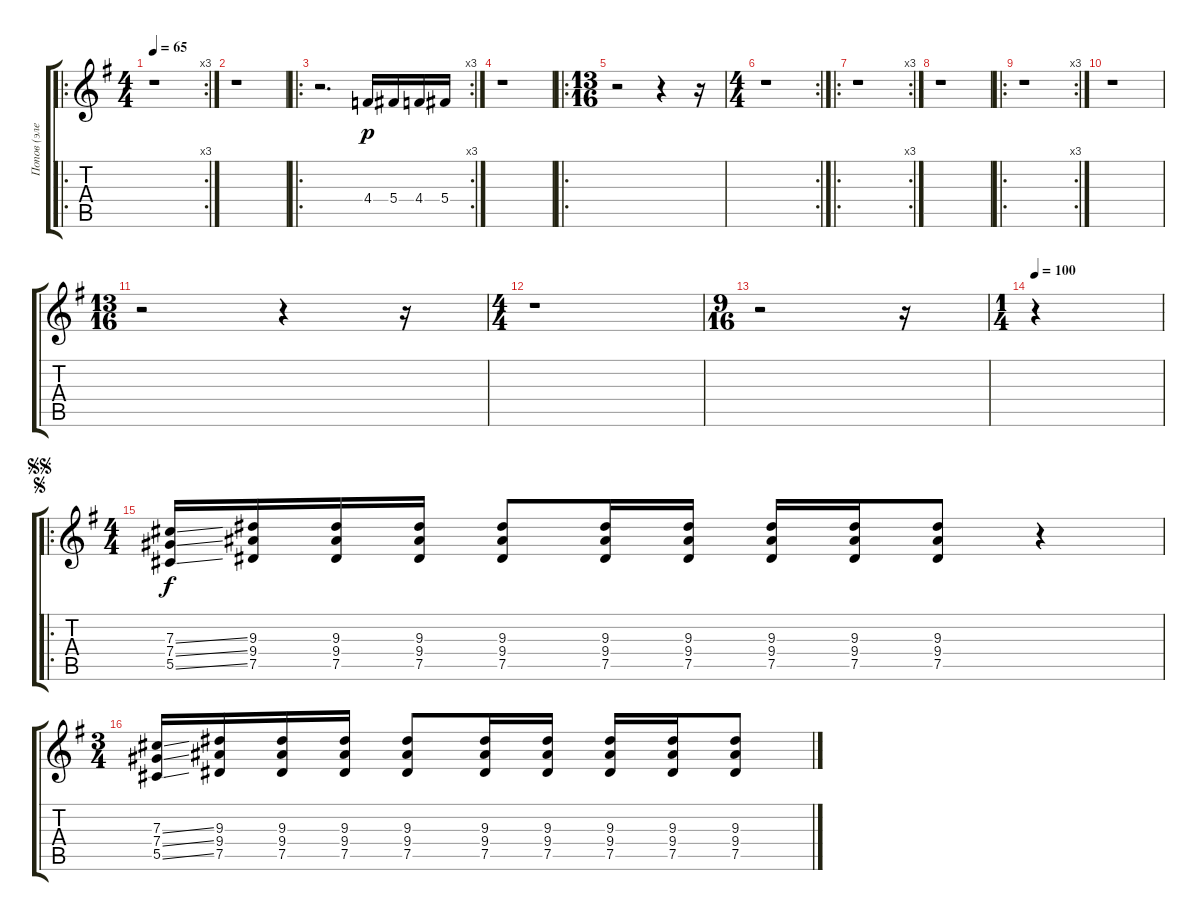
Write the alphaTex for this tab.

\track ("Попов (электро)" "Попов (эле") {instrument distortionguitar}
\staff {score tabs}
\tuning (Eb4 Bb3 Gb3 Db3 Ab2 Eb2) {hide}
\ro
\rc 3
\ts (4 4)
\tempo 65
\clef g2
\ks g
r.1{dy p instrument distortionguitar} |
r.1 |
\ro
\rc 3
r.2{d} 4.4.16 5.4.16 4.4.16 5.4.16 |
r.1 |
\ro
\ts (13 16)
r.2 r.4 r.16 |
\rc 2
\ts (4 4)
r.1 |
\ro
\rc 3
r.1 |
r.1 |
\ro
\rc 3
r.1 |
r.1 |
\ts (13 16)
r.2 r.4 r.16 |
\ts (4 4)
r.1 |
\ts (9 16)
r.2 r.16 |
\ts (1 4)
\tempo 100
r.4 |
\ro
\ts (4 4)
\jump segno
\jump segnosegno
(7.3{ss} 7.4{ss} 5.5{ss}).16{dy f} (9.3 9.4 7.5).16 (9.3 9.4 7.5).16 (9.3 9.4 7.5).16 (9.3 9.4 7.5).8 (9.3 9.4 7.5).16 (9.3 9.4 7.5).16 (9.3 9.4 7.5).16 (9.3 9.4 7.5).16 (9.3 9.4 7.5).8 r.4 |
\ts (3 4)
(7.3{ss} 7.4{ss} 5.5{ss}).16 (9.3 9.4 7.5).16 (9.3 9.4 7.5).16 (9.3 9.4 7.5).16 (9.3 9.4 7.5).8 (9.3 9.4 7.5).16 (9.3 9.4 7.5).16 (9.3 9.4 7.5).16 (9.3 9.4 7.5).16 (9.3 9.4 7.5).8
